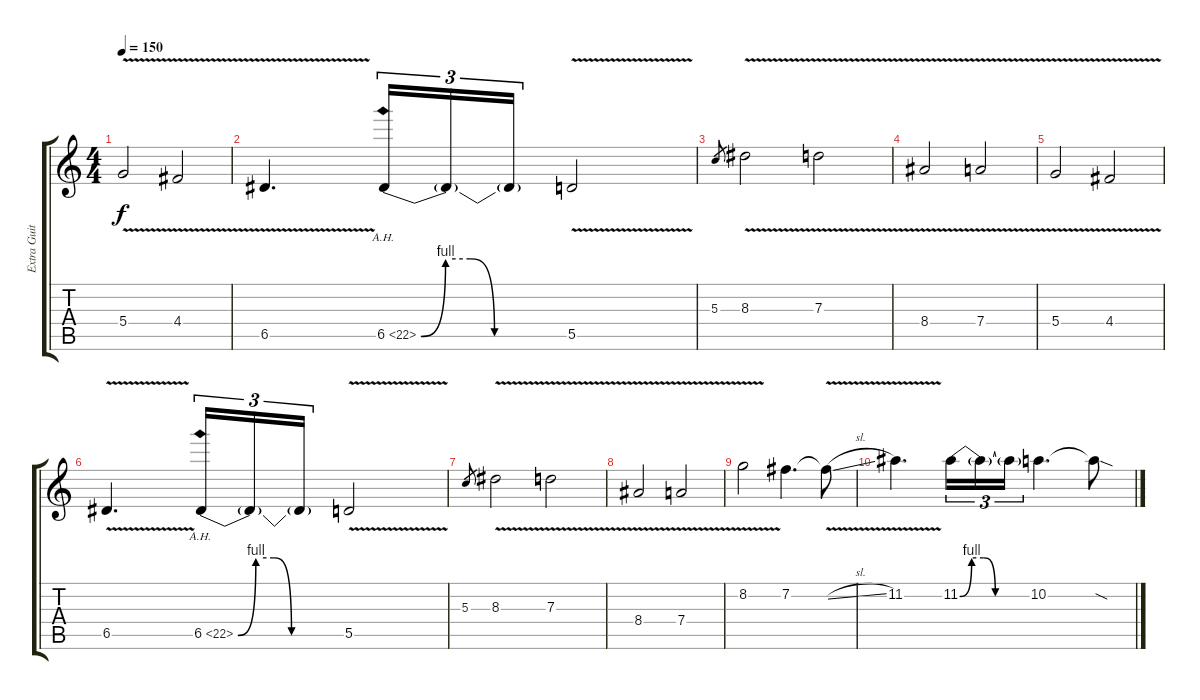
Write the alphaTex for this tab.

\track ("Extra Guitar" "Extra Guit") {instrument distortionguitar}
\staff {score tabs}
\tuning (E4 B3 G3 D3 A2 D2) {hide}
\ts (4 4)
\tempo 150
\clef g2
\ks c
5.4{v}.2{dy f} 4.4{v}.2 |
6.5{v}.4{d} 6.5{be (custom 0 0 10 4 20 4 30 0 60 0) ah 16}.16{tu (3 2)} 6.5{t}.16{tu (3 2)} 6.5{t}.16{tu (3 2)} 5.5{v}.2 |
5.3.8{gr} 8.3{v}.2 7.3{v}.2 |
8.4{v}.2 7.4{v}.2 |
5.4{v}.2 4.4{v}.2 |
6.5{v}.4{d} 6.5{be (custom 0 0 10 4 20 4 30 0 60 0) ah 16}.16{tu (3 2)} 6.5{t}.16{tu (3 2)} 6.5{t}.16{tu (3 2)} 5.5{v}.2 |
5.3.8{gr} 8.3{v}.2 7.3{v}.2 |
8.4{v}.2 7.4{v}.2 |
8.2{v}.2 7.2.4{d} 7.2{v sl t}.8 |
11.2{v}.4{d} 11.2{be (custom 0 0 10 4 20 4 30 0 60 0)}.16{tu (3 2)} 11.2{t}.16{tu (3 2)} 11.2{t}.16{tu (3 2)} 10.2.4{d} 10.2{sod t}.8
